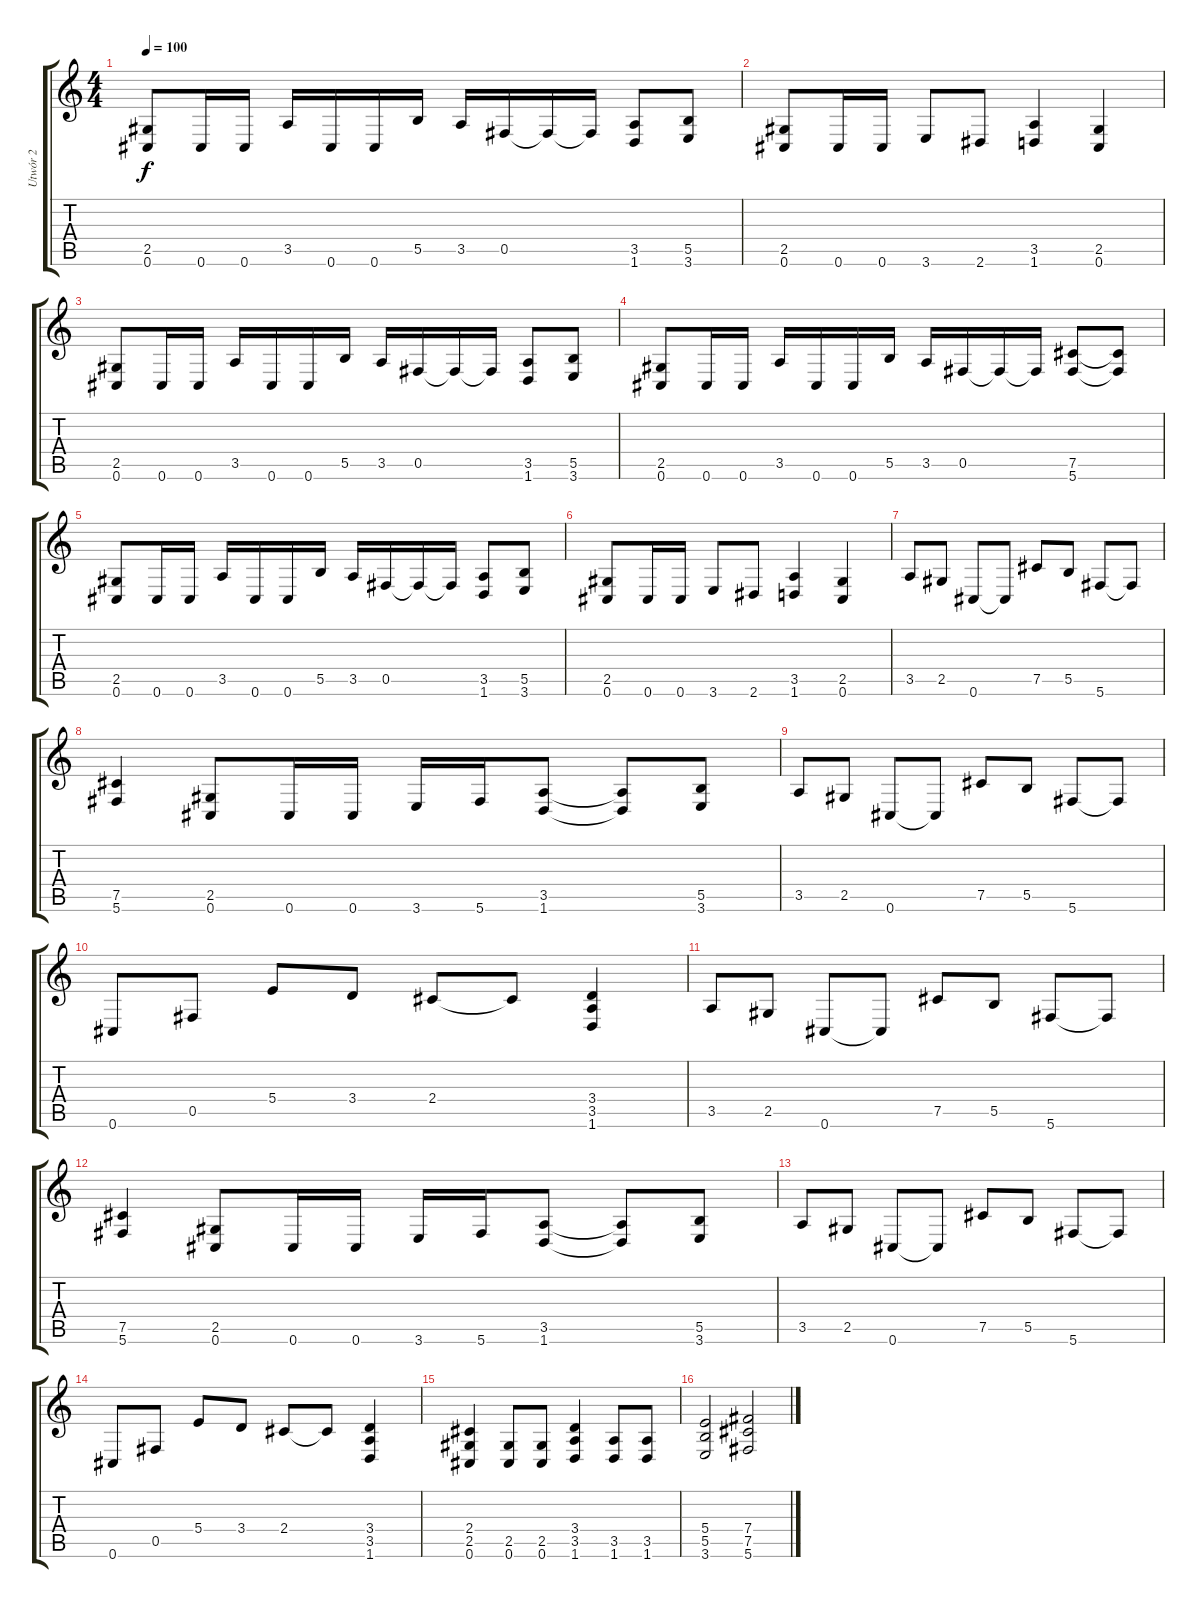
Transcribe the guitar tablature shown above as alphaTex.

\track ("Utwór 2" "Utwór 2") {instrument distortionguitar}
\staff {score tabs}
\tuning (Db4 Ab3 E3 B2 Gb2 Db2) {hide}
\ts (4 4)
\tempo 100
\clef g2
\ks c
(2.5 0.6).8{dy f} 0.6.16 0.6.16 3.5.16 0.6.16 0.6.16 5.5.16 3.5.16 0.5.16 0.5{t}.16 0.5{t}.16 (3.5 1.6).8 (5.5 3.6).8 |
(2.5 0.6).8 0.6.16 0.6.16 3.6.8 2.6.8 (3.5 1.6).4 (2.5 0.6).4 |
(2.5 0.6).8 0.6.16 0.6.16 3.5.16 0.6.16 0.6.16 5.5.16 3.5.16 0.5.16 0.5{t}.16 0.5{t}.16 (3.5 1.6).8 (5.5 3.6).8 |
(2.5 0.6).8 0.6.16 0.6.16 3.5.16 0.6.16 0.6.16 5.5.16 3.5.16 0.5.16 0.5{t}.16 0.5{t}.16 (7.5 5.6).8 (7.5{t} 5.6{t}).8 |
(2.5 0.6).8 0.6.16 0.6.16 3.5.16 0.6.16 0.6.16 5.5.16 3.5.16 0.5.16 0.5{t}.16 0.5{t}.16 (3.5 1.6).8 (5.5 3.6).8 |
(2.5 0.6).8 0.6.16 0.6.16 3.6.8 2.6.8 (3.5 1.6).4 (2.5 0.6).4 |
3.5.8 2.5.8 0.6.8 0.6{t}.8 7.5.8 5.5.8 5.6.8 5.6{t}.8 |
(7.5 5.6).4 (2.5 0.6).8 0.6.16 0.6.16 3.6.16 5.6.16 (3.5 1.6).8 (3.5{t} 1.6{t}).8 (5.5 3.6).8 |
3.5.8 2.5.8 0.6.8 0.6{t}.8 7.5.8 5.5.8 5.6.8 5.6{t}.8 |
0.6.8 0.5.8 5.4.8 3.4.8 2.4.8 2.4{t}.8 (3.4 3.5 1.6).4 |
3.5.8 2.5.8 0.6.8 0.6{t}.8 7.5.8 5.5.8 5.6.8 5.6{t}.8 |
(7.5 5.6).4 (2.5 0.6).8 0.6.16 0.6.16 3.6.16 5.6.16 (3.5 1.6).8 (3.5{t} 1.6{t}).8 (5.5 3.6).8 |
3.5.8 2.5.8 0.6.8 0.6{t}.8 7.5.8 5.5.8 5.6.8 5.6{t}.8 |
0.6.8 0.5.8 5.4.8 3.4.8 2.4.8 2.4{t}.8 (3.4 3.5 1.6).4 |
(2.4 2.5 0.6).4 (2.5 0.6).8 (2.5 0.6).8 (3.4 3.5 1.6).4 (3.5 1.6).8 (3.5 1.6).8 |
(5.4 5.5 3.6).2 (7.4 7.5 5.6).2
